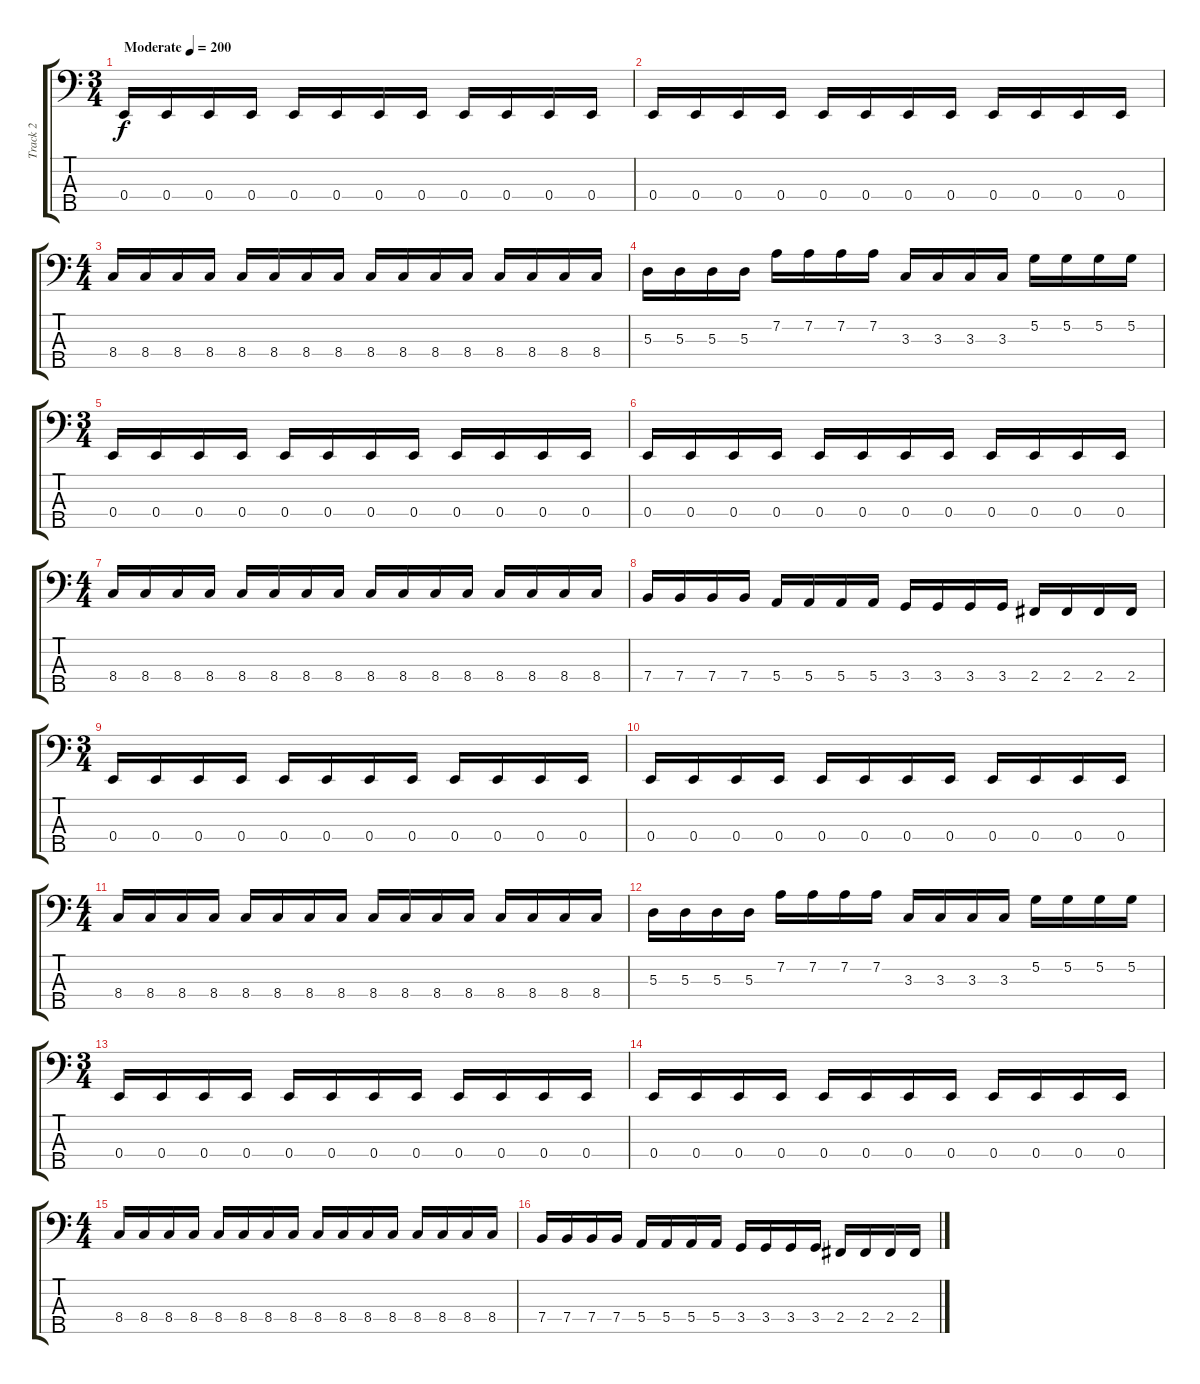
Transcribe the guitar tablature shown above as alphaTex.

\track ("Track 2" "Track 2") {instrument electricbasspick}
\staff {score tabs}
\tuning (G2 D2 A1 E1 B0) {hide}
\ts (3 4)
\tempo (200 "Moderate")
\clef f4
\ks c
0.4.16{dy f instrument electricbasspick} 0.4.16 0.4.16 0.4.16 0.4.16 0.4.16 0.4.16 0.4.16 0.4.16 0.4.16 0.4.16 0.4.16 |
0.4.16 0.4.16 0.4.16 0.4.16 0.4.16 0.4.16 0.4.16 0.4.16 0.4.16 0.4.16 0.4.16 0.4.16 |
\ts (4 4)
8.4.16 8.4.16 8.4.16 8.4.16 8.4.16 8.4.16 8.4.16 8.4.16 8.4.16 8.4.16 8.4.16 8.4.16 8.4.16 8.4.16 8.4.16 8.4.16 |
5.3.16 5.3.16 5.3.16 5.3.16 7.2.16 7.2.16 7.2.16 7.2.16 3.3.16 3.3.16 3.3.16 3.3.16 5.2.16 5.2.16 5.2.16 5.2.16 |
\ts (3 4)
0.4.16 0.4.16 0.4.16 0.4.16 0.4.16 0.4.16 0.4.16 0.4.16 0.4.16 0.4.16 0.4.16 0.4.16 |
0.4.16 0.4.16 0.4.16 0.4.16 0.4.16 0.4.16 0.4.16 0.4.16 0.4.16 0.4.16 0.4.16 0.4.16 |
\ts (4 4)
8.4.16 8.4.16 8.4.16 8.4.16 8.4.16 8.4.16 8.4.16 8.4.16 8.4.16 8.4.16 8.4.16 8.4.16 8.4.16 8.4.16 8.4.16 8.4.16 |
7.4.16 7.4.16 7.4.16 7.4.16 5.4.16 5.4.16 5.4.16 5.4.16 3.4.16 3.4.16 3.4.16 3.4.16 2.4.16 2.4.16 2.4.16 2.4.16 |
\ts (3 4)
0.4.16 0.4.16 0.4.16 0.4.16 0.4.16 0.4.16 0.4.16 0.4.16 0.4.16 0.4.16 0.4.16 0.4.16 |
0.4.16 0.4.16 0.4.16 0.4.16 0.4.16 0.4.16 0.4.16 0.4.16 0.4.16 0.4.16 0.4.16 0.4.16 |
\ts (4 4)
8.4.16 8.4.16 8.4.16 8.4.16 8.4.16 8.4.16 8.4.16 8.4.16 8.4.16 8.4.16 8.4.16 8.4.16 8.4.16 8.4.16 8.4.16 8.4.16 |
5.3.16 5.3.16 5.3.16 5.3.16 7.2.16 7.2.16 7.2.16 7.2.16 3.3.16 3.3.16 3.3.16 3.3.16 5.2.16 5.2.16 5.2.16 5.2.16 |
\ts (3 4)
0.4.16 0.4.16 0.4.16 0.4.16 0.4.16 0.4.16 0.4.16 0.4.16 0.4.16 0.4.16 0.4.16 0.4.16 |
0.4.16 0.4.16 0.4.16 0.4.16 0.4.16 0.4.16 0.4.16 0.4.16 0.4.16 0.4.16 0.4.16 0.4.16 |
\ts (4 4)
8.4.16 8.4.16 8.4.16 8.4.16 8.4.16 8.4.16 8.4.16 8.4.16 8.4.16 8.4.16 8.4.16 8.4.16 8.4.16 8.4.16 8.4.16 8.4.16 |
7.4.16 7.4.16 7.4.16 7.4.16 5.4.16 5.4.16 5.4.16 5.4.16 3.4.16 3.4.16 3.4.16 3.4.16 2.4.16 2.4.16 2.4.16 2.4.16
